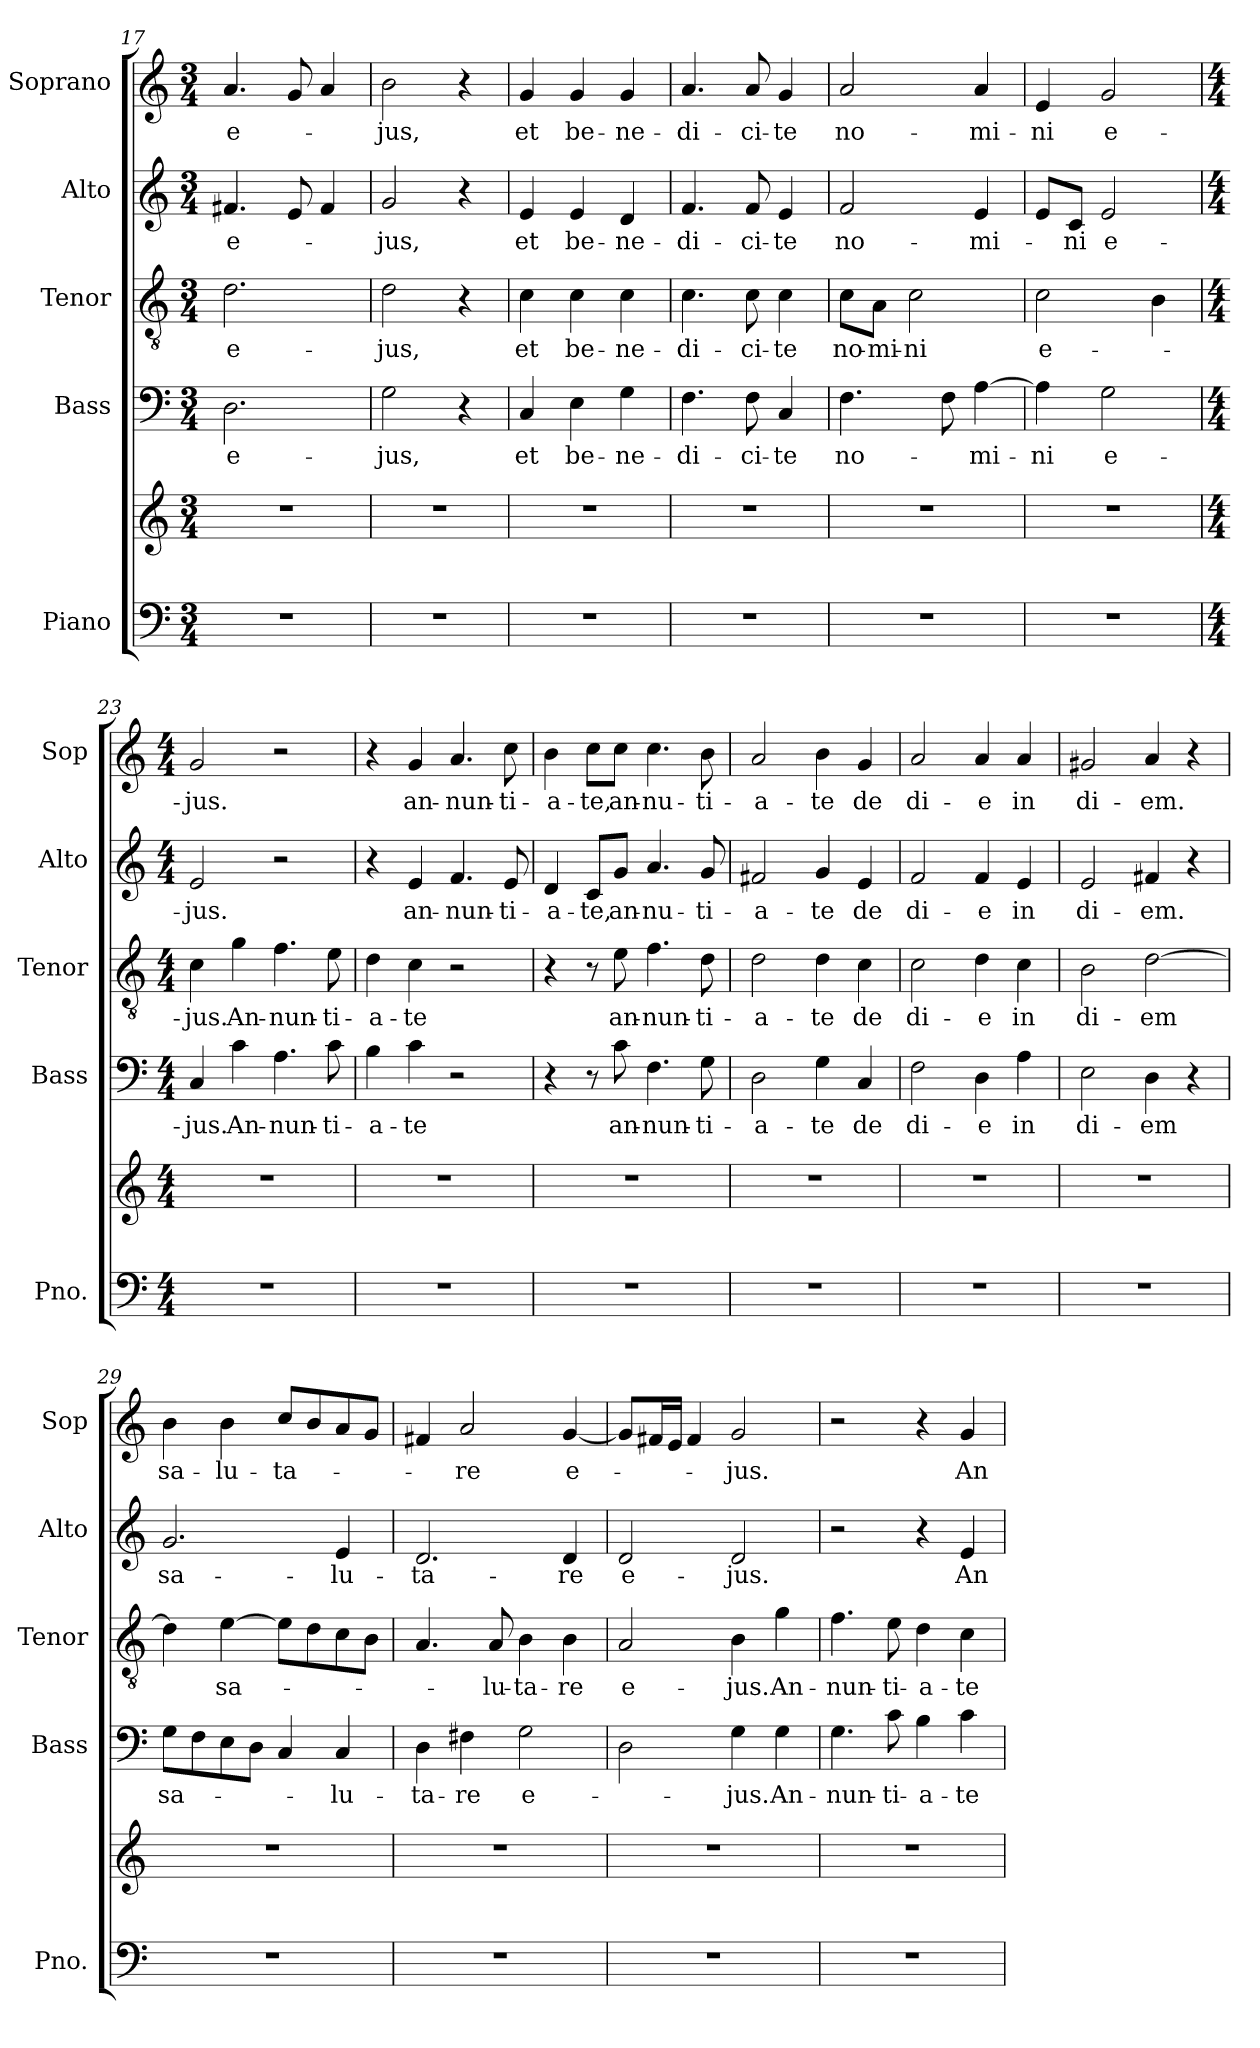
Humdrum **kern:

**kern	**kern	**kern	**text	**kern	**text	**kern	**text	**kern	**text
*part5	*part5	*part4	*part4	*part3	*part3	*part2	*part2	*part1	*part1
*staff6	*staff5	*staff4	*staff4	*staff3	*staff3	*staff2	*staff2	*staff1	*staff1
*I"Piano	*	*I"Bass	*	*I"Tenor	*	*I"Alto	*	*I"Soprano	*
*I'Pno.	*	*I'Bass	*	*I'Tenor	*	*I'Alto	*	*I'Sop	*
*clefF4	*clefG2	*clefF4	*	*clefGv2	*	*clefG2	*	*clefG2	*
*k[]	*k[]	*k[]	*	*k[]	*	*k[]	*	*k[]	*
*M3/4	*M3/4	*M3/4	*	*M3/4	*	*M3/4	*	*M3/4	*
=17	=17	=17	=17	=17	=17	=17	=17	=17	=17
!	!	!	!LO:LY:b	!	!LO:LY:b	!	!LO:LY:b	!	!LO:LY:b
2.r	2.r	2.D\	e-	2.d\	e-	4.f#X/	e-	4.a/	e-
.	.	.	.	.	.	8e/	.	8g/	.
.	.	.	.	.	.	4f#/	.	4a/	.
!!LO:PB:g=z
=18	=18	=18	=18	=18	=18	=18	=18	=18	=18
!	!	!	!LO:LY:b	!	!LO:LY:b	!	!LO:LY:b	!	!LO:LY:b
2.r	2.r	2G\	-jus,	2d\	-jus,	2g/	-jus,	2b\	-jus,
.	.	4r	.	4r	.	4r	.	4r	.
=19	=19	=19	=19	=19	=19	=19	=19	=19	=19
!	!	!	!LO:LY:b	!	!LO:LY:b	!	!LO:LY:b	!	!LO:LY:b
2.r	2.r	4C/	et	4c\	et	4e/	et	4g/	et
!	!	!	!LO:LY:b	!	!LO:LY:b	!	!LO:LY:b	!	!LO:LY:b
.	.	4E\	be-	4c\	be-	4e/	be-	4g/	be-
!	!	!	!LO:LY:b	!	!LO:LY:b	!	!LO:LY:b	!	!LO:LY:b
.	.	4G\	-ne-	4c\	-ne-	4d/	-ne-	4g/	-ne-
=20	=20	=20	=20	=20	=20	=20	=20	=20	=20
!	!	!	!LO:LY:b	!	!LO:LY:b	!	!LO:LY:b	!	!LO:LY:b
2.r	2.r	4.F\	-di-	4.c\	-di-	4.f/	-di-	4.a/	-di-
!	!	!	!LO:LY:b	!	!LO:LY:b	!	!LO:LY:b	!	!LO:LY:b
.	.	8F\	-ci-	8c\	-ci-	8f/	-ci-	8a/	-ci-
!	!	!	!LO:LY:b	!	!LO:LY:b	!	!LO:LY:b	!	!LO:LY:b
.	.	4C/	-te	4c\	-te	4e/	-te	4g/	-te
=21	=21	=21	=21	=21	=21	=21	=21	=21	=21
!	!	!	!LO:LY:b	!	!LO:LY:b	!	!LO:LY:b	!	!LO:LY:b
2.r	2.r	4.F\	no-	8c\L	no-	2f/	no-	2a/	no-
!	!	!	!	!	!LO:LY:b	!	!	!	!
.	.	.	.	8A\J	-mi-	.	.	.	.
!	!	!	!	!	!LO:LY:b	!	!	!	!
.	.	.	.	2c\	-ni	.	.	.	.
.	.	8F\	.	.	.	.	.	.	.
!	!	!	!LO:LY:b	!	!	!	!LO:LY:b	!	!LO:LY:b
.	.	[4A\	-mi-	.	.	4e/	-mi-	4a/	-mi-
=22	=22	=22	=22	=22	=22	=22	=22	=22	=22
!	!	!	!LO:LY:b	!	!LO:LY:b	!	!	!	!LO:LY:b
2.r	2.r	4A\]	-ni	2c\	e-	8e/L	.	4e/	-ni
!	!	!	!	!	!	!	!LO:LY:b	!	!
.	.	.	.	.	.	8c/J	ni	.	.
!	!	!	!LO:LY:b	!	!	!	!LO:LY:b	!	!LO:LY:b
.	.	2G\	e-	.	.	2e/	e-	2g/	e-
.	.	.	.	4B\	.	.	.	.	.
=23	=23	=23	=23	=23	=23	=23	=23	=23	=23
*M4/4	*M4/4	*M4/4	*	*M4/4	*	*M4/4	*	*M4/4	*
*	*	*	*	*	*	*	*	*MM120	*
!	!	!	!LO:LY:b	!	!LO:LY:b	!	!LO:LY:b	!	!LO:LY:b
1r	1r	4C/	-jus.	4c\	-jus.	2e/	-jus.	2g/	-jus.
!	!	!	!LO:LY:b	!	!LO:LY:b	!	!	!	!
.	.	4c\	An-	4g\	An-	.	.	.	.
!	!	!	!LO:LY:b	!	!LO:LY:b	!	!	!	!
.	.	4.A\	-nun-	4.f\	-nun-	2r	.	2r	.
!	!	!	!LO:LY:b	!	!LO:LY:b	!	!	!	!
.	.	8c\	-ti-	8e\	-ti-	.	.	.	.
=24	=24	=24	=24	=24	=24	=24	=24	=24	=24
!	!	!	!LO:LY:b	!	!LO:LY:b	!	!	!	!
1r	1r	4B\	-a-	4d\	-a-	4r	.	4r	.
!	!	!	!LO:LY:b	!	!LO:LY:b	!	!LO:LY:b	!	!LO:LY:b
.	.	4c\	-te	4c\	-te	4e/	an-	4g/	an-
!	!	!	!	!	!	!	!LO:LY:b	!	!LO:LY:b
.	.	2r	.	2r	.	4.f/	-nun-	4.a/	-nun-
!	!	!	!	!	!	!	!LO:LY:b	!	!LO:LY:b
.	.	.	.	.	.	8e/	-ti-	8cc\	-ti-
!!LO:LB:g=z
=25	=25	=25	=25	=25	=25	=25	=25	=25	=25
!	!	!	!	!	!	!	!LO:LY:b	!	!LO:LY:b
1r	1r	4r	.	4r	.	4d/	-a-	4b\	-a-
!	!	!	!	!	!	!	!LO:LY:b	!	!LO:LY:b
.	.	8r	.	8r	.	8c/L	-te,	8cc\L	-te,
!	!	!	!LO:LY:b	!	!LO:LY:b	!	!LO:LY:b	!	!LO:LY:b
.	.	8c\	an-	8e\	an-	8g/J	an-	8cc\J	an-
!	!	!	!LO:LY:b	!	!LO:LY:b	!	!LO:LY:b	!	!LO:LY:b
.	.	4.F\	-nun-	4.f\	-nun-	4.a/	-nu-	4.cc\	-nu-
!	!	!	!LO:LY:b	!	!LO:LY:b	!	!LO:LY:b	!	!LO:LY:b
.	.	8G\	-ti-	8d\	-ti-	8g/	-ti-	8b\	-ti-
=26	=26	=26	=26	=26	=26	=26	=26	=26	=26
*	*	*	*	*	*	*	*	*MM110	*
!	!	!	!LO:LY:b	!	!LO:LY:b	!	!LO:LY:b	!	!LO:LY:b
1r	1r	2D\	-a-	2d\	-a-	2f#X/	-a-	2a/	-a-
!	!	!	!LO:LY:b	!	!LO:LY:b	!	!LO:LY:b	!	!LO:LY:b
.	.	4G\	-te	4d\	-te	4g/	-te	4b\	-te
!	!	!	!LO:LY:b	!	!LO:LY:b	!	!LO:LY:b	!	!LO:LY:b
.	.	4C/	de	4c\	de	4e/	de	4g/	de
=27	=27	=27	=27	=27	=27	=27	=27	=27	=27
!	!	!	!LO:LY:b	!	!LO:LY:b	!	!LO:LY:b	!	!LO:LY:b
1r	1r	2F\	di-	2c\	di-	2f/	di-	2a/	di-
!	!	!	!LO:LY:b	!	!LO:LY:b	!	!LO:LY:b	!	!LO:LY:b
.	.	4D\	-e	4d\	-e	4f/	-e	4a/	-e
!	!	!	!LO:LY:b	!	!LO:LY:b	!	!LO:LY:b	!	!LO:LY:b
.	.	4A\	in	4c\	in	4e/	in	4a/	in
=28	=28	=28	=28	=28	=28	=28	=28	=28	=28
!	!	!	!LO:LY:b	!	!LO:LY:b	!	!LO:LY:b	!	!LO:LY:b
1r	1r	2E\	di-	2B\	di-	2e/	di-	2g#X/	di-
!	!	!	!LO:LY:b	!	!LO:LY:b	!	!LO:LY:b	!	!LO:LY:b
.	.	4D\	-em	[2d\	-em	4f#X/	-em.	4a/	-em.
*	*	*	*	*	*	*	*	*MM60	*
.	.	4r	.	.	.	4r	.	4r	.
=29	=29	=29	=29	=29	=29	=29	=29	=29	=29
*	*	*	*	*	*	*	*	*MM120	*
!	!	!	!LO:LY:b	!	!	!	!LO:LY:b	!	!LO:LY:b
1r	1r	8G\L	sa-	4d\]	.	2.g/	sa-	4b\	sa-
.	.	8F\	.	.	.	.	.	.	.
!	!	!	!	!	!LO:LY:b	!	!	!	!LO:LY:b
.	.	8E\	.	[4e\	sa-	.	.	4b\	-lu-
.	.	8D\J	.	.	.	.	.	.	.
!	!	!	!	!	!	!	!	!	!LO:LY:b
.	.	4C/	.	8e\L]	.	.	.	8cc/L	-ta-
.	.	.	.	8d\	.	.	.	8b/	.
!	!	!	!LO:LY:b	!	!	!	!LO:LY:b	!	!
.	.	4C/	-lu-	8c\	.	4e/	-lu-	8a/	.
.	.	.	.	8B\J	.	.	.	8g/J	.
=30	=30	=30	=30	=30	=30	=30	=30	=30	=30
!	!	!	!LO:LY:b	!	!	!	!LO:LY:b	!	!
1r	1r	4D\	-ta-	4.A/	.	2.d/	-ta-	4f#X/	.
!	!	!	!LO:LY:b	!	!	!	!	!	!LO:LY:b
.	.	4F#X\	-re	.	.	.	.	2a/	-re
!	!	!	!	!	!LO:LY:b	!	!	!	!
.	.	.	.	8A/	-lu-	.	.	.	.
!	!	!	!LO:LY:b	!	!LO:LY:b	!	!	!	!
.	.	2G\	e-	4B\	-ta-	.	.	.	.
!	!	!	!	!	!LO:LY:b	!	!LO:LY:b	!	!LO:LY:b
.	.	.	.	4B\	-re	4d/	-re	[4g/	e-
!!LO:PB:g=z
=31	=31	=31	=31	=31	=31	=31	=31	=31	=31
!	!	!	!	!	!LO:LY:b	!	!LO:LY:b	!	!
1r	1r	2D\	.	2A/	e-	2d/	e-	8g/L]	.
.	.	.	.	.	.	.	.	16f#X/L	.
.	.	.	.	.	.	.	.	16e/JJ	.
.	.	.	.	.	.	.	.	4f#/	.
!	!	!	!LO:LY:b	!	!LO:LY:b	!	!LO:LY:b	!	!LO:LY:b
.	.	4G\	-jus.	4B\	-jus.	2d/	-jus.	2g/	-jus.
!	!	!	!LO:LY:b	!	!LO:LY:b	!	!	!	!
.	.	4G\	An-	4g\	An-	.	.	.	.
=32	=32	=32	=32	=32	=32	=32	=32	=32	=32
!	!	!	!LO:LY:b	!	!LO:LY:b	!	!	!	!
1r	1r	4.G\	-nun-	4.f\	-nun-	2r	.	2r	.
!	!	!	!LO:LY:b	!	!LO:LY:b	!	!	!	!
.	.	8c\	-ti-	8e\	-ti-	.	.	.	.
!	!	!	!LO:LY:b	!	!LO:LY:b	!	!	!	!
.	.	4B\	-a-	4d\	-a-	4r	.	4r	.
!	!	!	!LO:LY:b	!	!LO:LY:b	!	!LO:LY:b	!	!LO:LY:b
.	.	4c\	-te	4c\	-te	4e/	An-	4g/	An-
=	=	=	=	=	=	=	=	=	=
*-	*-	*-	*-	*-	*-	*-	*-	*-	*-
